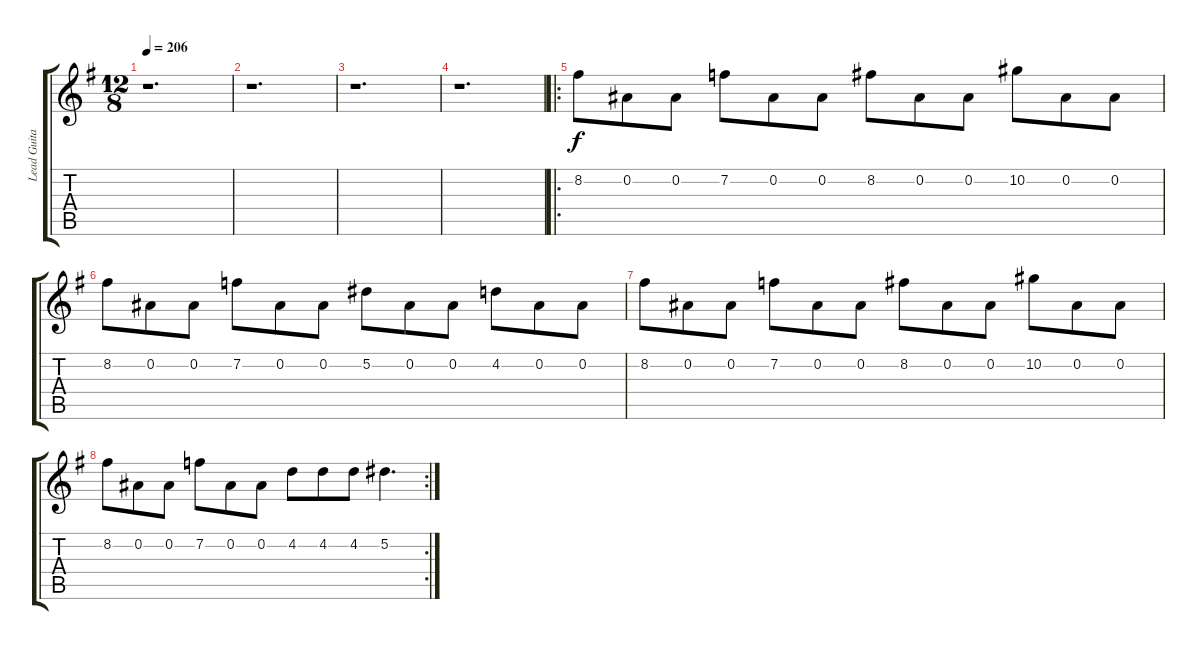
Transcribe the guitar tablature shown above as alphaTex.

\track ("Lead Guitar" "Lead Guita") {instrument distortionguitar}
\staff {score tabs}
\tuning (Eb4 Bb3 Gb3 Db3 Ab2 Eb2) {hide}
\ts (12 8)
\tempo 206
\clef g2
\ks g
r.1{d dy f} |
r.1{d} |
r.1{d} |
r.1{d} |
\ro
8.2.8{balance 11} 0.2.8 0.2.8 7.2.8 0.2.8 0.2.8 8.2.8 0.2.8 0.2.8 10.2.8 0.2.8 0.2.8 |
8.2.8 0.2.8 0.2.8 7.2.8 0.2.8 0.2.8 5.2.8 0.2.8 0.2.8 4.2.8 0.2.8 0.2.8 |
8.2.8 0.2.8 0.2.8 7.2.8 0.2.8 0.2.8 8.2.8 0.2.8 0.2.8 10.2.8 0.2.8 0.2.8 |
\rc 2
8.2.8 0.2.8 0.2.8 7.2.8 0.2.8 0.2.8 4.2.8 4.2.8 4.2.8 5.2.4{d}
